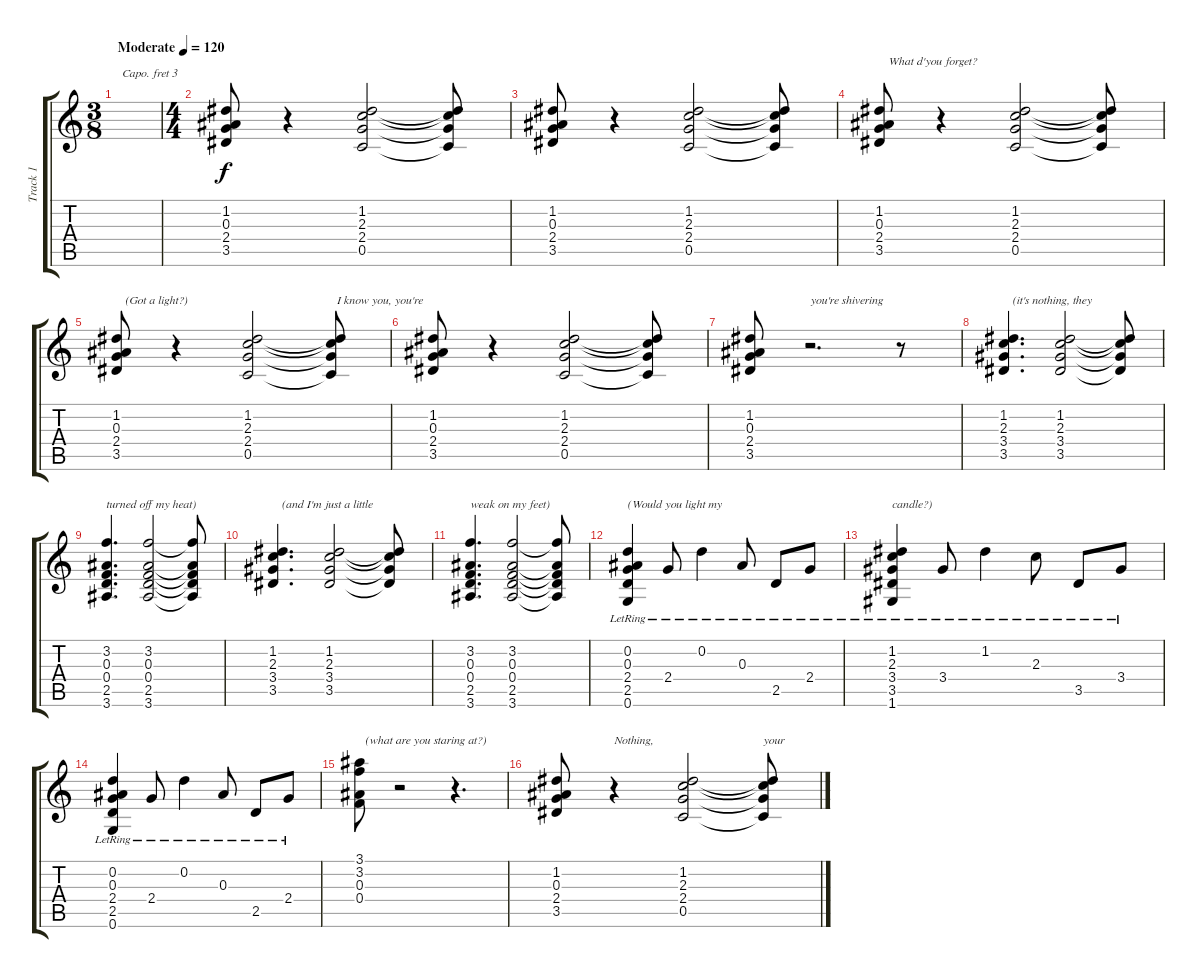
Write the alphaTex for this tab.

\track ("Track 1" "Track 1") {instrument acousticguitarsteel}
\staff {score tabs}
\capo 3
\tuning (E4 B3 G3 D3 A2 E2) {hide}
\ts (3 8)
\tempo (120 "Moderate")
\clef g2
\ks c
|
\ts (4 4)
(1.2 0.3 2.4 3.5).8 r.4 (1.2 2.3 2.4 0.5).2 (1.2{t} 2.3{t} 2.4{t} 0.5{t}).8 |
(1.2 0.3 2.4 3.5).8 r.4 (1.2 2.3 2.4 0.5).2 (1.2{t} 2.3{t} 2.4{t} 0.5{t}).8 |
(1.2 0.3 2.4 3.5).8{txt "   What d'you forget?"} r.4 (1.2 2.3 2.4 0.5).2 (1.2{t} 2.3{t} 2.4{t} 0.5{t}).8 |
(1.2 0.3 2.4 3.5).8{txt "   (Got a light?)"} r.4 (1.2 2.3 2.4 0.5).2 (1.2{t} 2.3{t} 2.4{t} 0.5{t}).8{txt "  I know you, you're"} |
(1.2 0.3 2.4 3.5).8 r.4 (1.2 2.3 2.4 0.5).2 (1.2{t} 2.3{t} 2.4{t} 0.5{t}).8 |
(1.2 0.3 2.4 3.5).8 r.2{d txt "you're shivering"} r.8 |
(1.2 2.3 3.4 3.5).4{d txt "   (it's nothing, they"} (1.2 2.3 3.4 3.5).2 (1.2{t} 2.3{t} 3.4{t} 3.5{t}).8 |
(3.2 0.3 0.4 2.5 3.6).4{d txt "turned off my heat)"} (3.2 0.3 0.4 2.5 3.6).2 (3.2{t} 0.3{t} 0.4{t} 2.5{t} 3.6{t}).8 |
(1.2 2.3 3.4 3.5).4{d txt "   (and I'm just a little"} (1.2 2.3 3.4 3.5).2 (1.2{t} 2.3{t} 3.4{t} 3.5{t}).8 |
(3.2 0.3 0.4 2.5 3.6).4{d txt "weak on my feet)"} (3.2 0.3 0.4 2.5 3.6).2 (3.2{t} 0.3{t} 0.4{t} 2.5{t} 3.6{t}).8 |
(0.2{lr} 0.3{lr} 2.4{lr} 2.5{lr} 0.6{lr}).4{txt "(Would you light my"} 2.4{lr}.8 0.2{lr}.4 0.3{lr}.8 2.5{lr}.8 2.4{lr}.8 |
(1.2{lr} 2.3{lr} 3.4{lr} 3.5{lr} 1.6{lr}).4{txt "candle?)"} 3.4{lr}.8 1.2{lr}.4 2.3{lr}.8 3.5{lr}.8 3.4{lr}.8 |
(0.2{lr} 0.3{lr} 2.4{lr} 2.5{lr} 0.6{lr}).4 2.4{lr}.8 0.2{lr}.4 0.3{lr}.8 2.5{lr}.8 2.4{lr}.8 |
(3.1 3.2 0.3 0.4).8{txt "  (what are you staring at?)"} r.2 r.4{d} |
(1.2 0.3 2.4 3.5).8 r.4{txt "Nothing,"} (1.2 2.3 2.4 0.5).2 (1.2{t} 2.3{t} 2.4{t} 0.5{t}).8{txt "your "}
